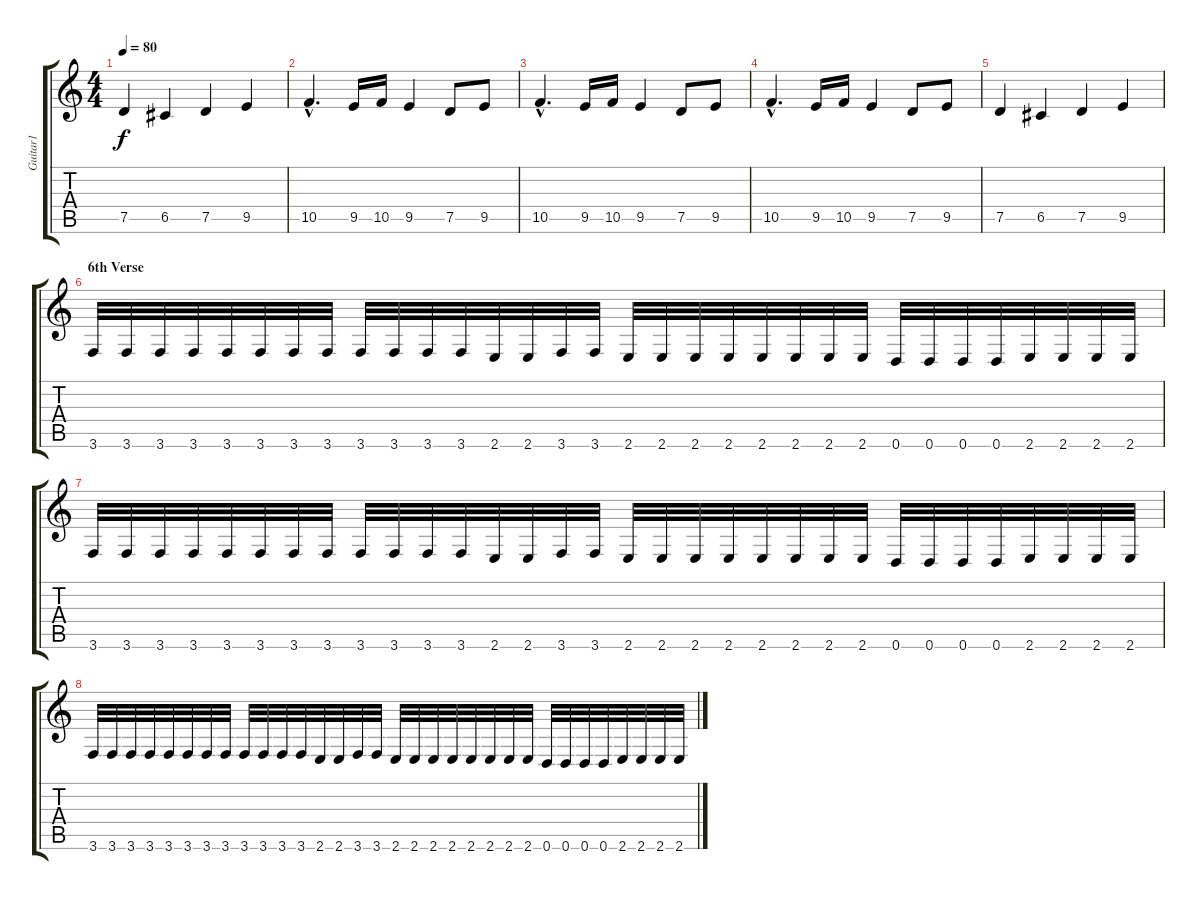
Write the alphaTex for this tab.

\track ("Guitar1" "Guitar1") {instrument distortionguitar}
\staff {score tabs}
\tuning (D4 A3 F3 C3 G2 D2) {hide}
\ts (4 4)
\tempo 80
\clef g2
\ks c
7.5.4{dy f} 6.5.4 7.5.4 9.5.4 |
10.5{hac}.4{d} 9.5.16 10.5.16 9.5.4 7.5.8 9.5.8 |
10.5{hac}.4{d} 9.5.16 10.5.16 9.5.4 7.5.8 9.5.8 |
10.5{hac}.4{d} 9.5.16 10.5.16 9.5.4 7.5.8 9.5.8 |
7.5.4 6.5.4 7.5.4 9.5.4 |
\section ("" "6th Verse")
3.6.32 3.6.32 3.6.32 3.6.32 3.6.32 3.6.32 3.6.32 3.6.32 3.6.32 3.6.32 3.6.32 3.6.32 2.6.32 2.6.32 3.6.32 3.6.32 2.6.32 2.6.32 2.6.32 2.6.32 2.6.32 2.6.32 2.6.32 2.6.32 0.6.32 0.6.32 0.6.32 0.6.32 2.6.32 2.6.32 2.6.32 2.6.32 |
3.6.32 3.6.32 3.6.32 3.6.32 3.6.32 3.6.32 3.6.32 3.6.32 3.6.32 3.6.32 3.6.32 3.6.32 2.6.32 2.6.32 3.6.32 3.6.32 2.6.32 2.6.32 2.6.32 2.6.32 2.6.32 2.6.32 2.6.32 2.6.32 0.6.32 0.6.32 0.6.32 0.6.32 2.6.32 2.6.32 2.6.32 2.6.32 |
3.6.32 3.6.32 3.6.32 3.6.32 3.6.32 3.6.32 3.6.32 3.6.32 3.6.32 3.6.32 3.6.32 3.6.32 2.6.32 2.6.32 3.6.32 3.6.32 2.6.32 2.6.32 2.6.32 2.6.32 2.6.32 2.6.32 2.6.32 2.6.32 0.6.32 0.6.32 0.6.32 0.6.32 2.6.32 2.6.32 2.6.32 2.6.32
